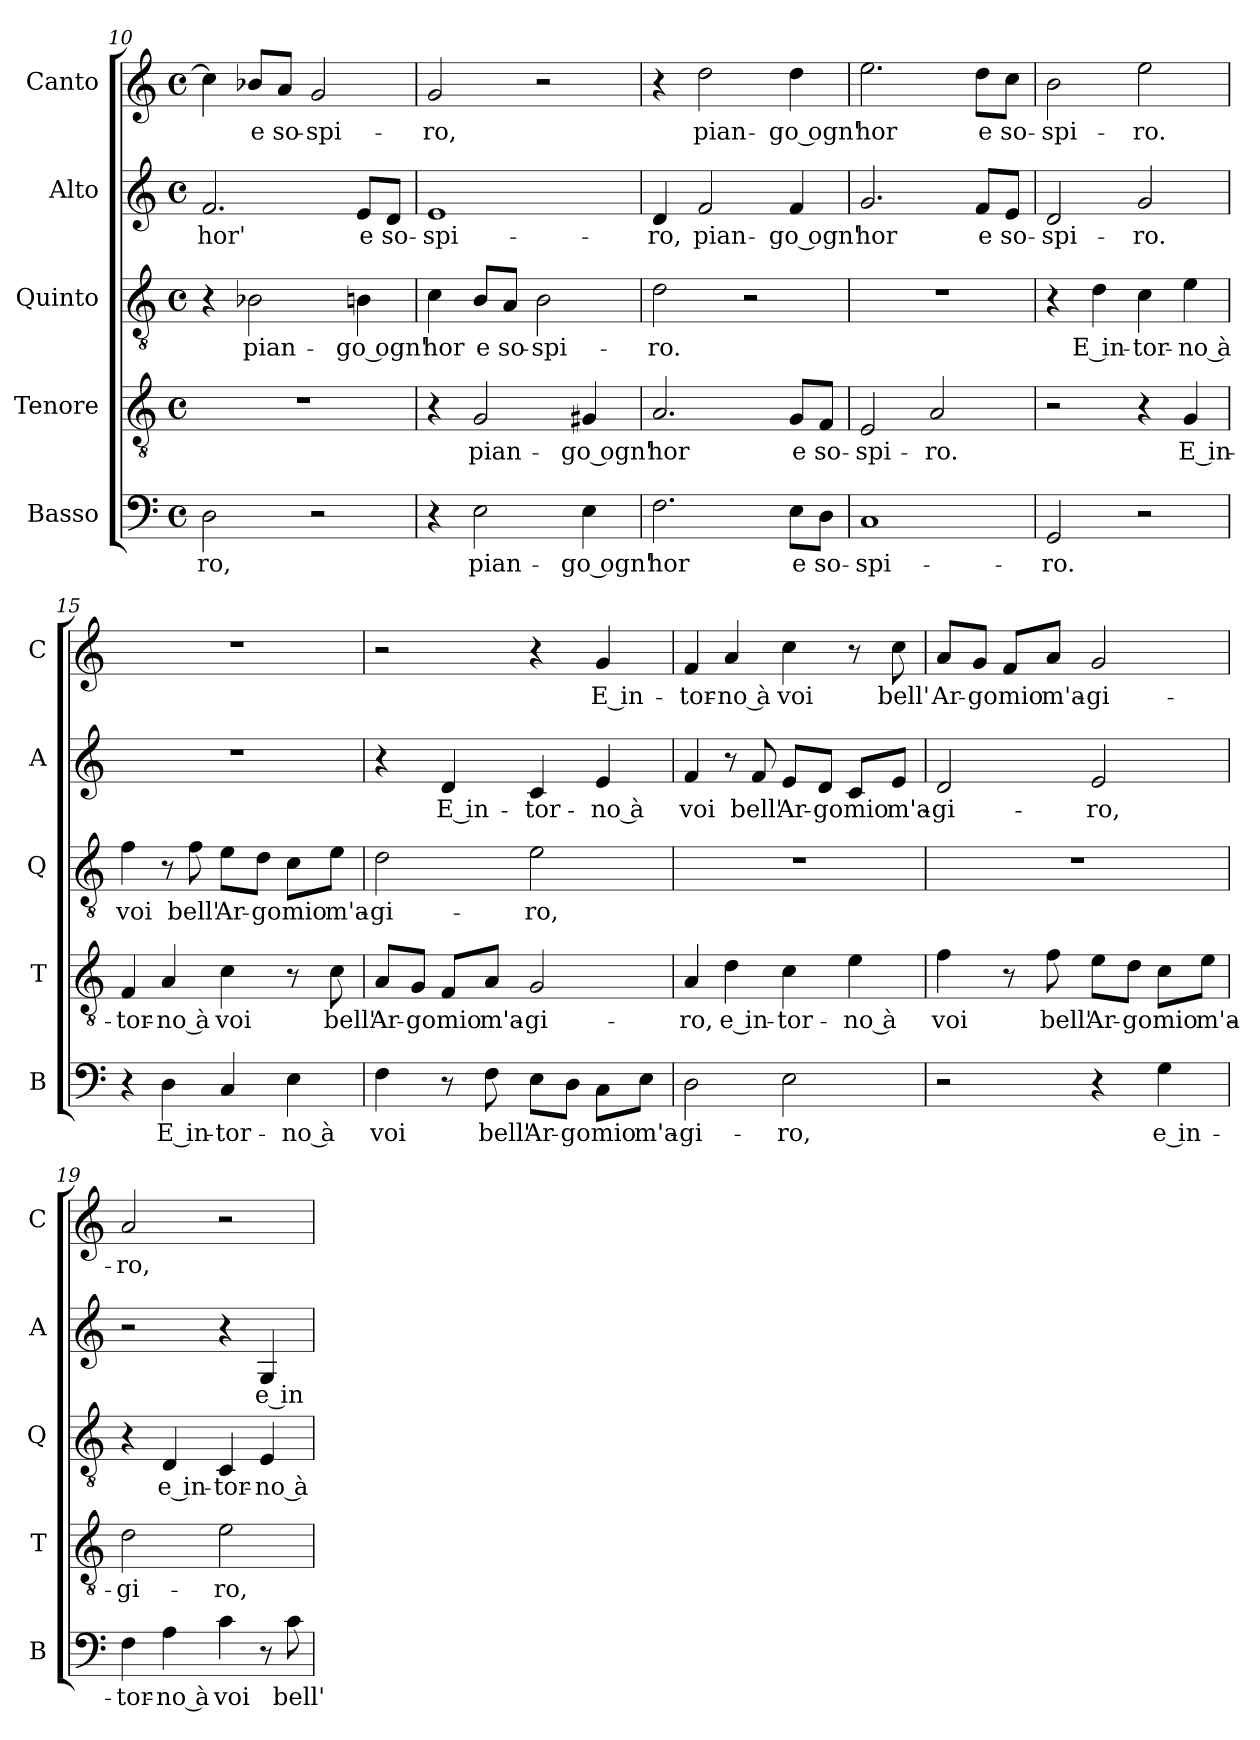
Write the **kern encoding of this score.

**kern	**text	**kern	**text	**kern	**text	**kern	**text	**kern	**text
*part5	*part5	*part4	*part4	*part3	*part3	*part2	*part2	*part1	*part1
*staff5	*staff5	*staff4	*staff4	*staff3	*staff3	*staff2	*staff2	*staff1	*staff1
*I"Basso	*	*I"Tenore	*	*I"Quinto	*	*I"Alto	*	*I"Canto	*
*I'B	*	*I'T	*	*I'Q	*	*I'A	*	*I'C	*
*clefF4	*	*clefGv2	*	*clefGv2	*	*clefG2	*	*clefG2	*
*k[]	*	*k[]	*	*k[]	*	*k[]	*	*k[]	*
*C:	*	*C:	*	*C:	*	*C:	*	*C:	*
*M4/4	*	*M4/4	*	*M4/4	*	*M4/4	*	*M4/4	*
*met(c)	*	*met(c)	*	*met(c)	*	*met(c)	*	*met(c)	*
=10	=10	=10	=10	=10	=10	=10	=10	=10	=10
!	!LO:LY:b	!	!	!	!	!	!LO:LY:b	!	!
2D\	-ro,	1r	.	4r	.	2.f/	hor'	4cc\]	.
!	!	!	!	!	!LO:LY:b	!	!	!	!LO:LY:b
.	.	.	.	2B-X\	pian-	.	.	8b-X/L	e
!	!	!	!	!	!	!	!	!	!LO:LY:b
.	.	.	.	.	.	.	.	8a/J	so-
!	!	!	!	!	!	!	!	!	!LO:LY:b
2r	.	.	.	.	.	.	.	2g/	-spi-
!	!	!	!	!	!LO:LY:b	!	!LO:LY:b	!	!
.	.	.	.	4Bn\	-go ogn'	8e/L	e	.	.
!	!	!	!	!	!	!	!LO:LY:b	!	!
.	.	.	.	.	.	8d/J	so-	.	.
=11	=11	=11	=11	=11	=11	=11	=11	=11	=11
!	!	!	!	!	!LO:LY:b	!	!LO:LY:b	!	!LO:LY:b
4r	.	4r	.	4c\	hor	1e	-spi-	2g/	-ro,
!	!LO:LY:b	!	!LO:LY:b	!	!LO:LY:b	!	!	!	!
2E\	pian-	2G/	pian-	8B/L	e	.	.	.	.
!	!	!	!	!	!LO:LY:b	!	!	!	!
.	.	.	.	8A/J	so-	.	.	.	.
!	!	!	!	!	!LO:LY:b	!	!	!	!
.	.	.	.	2B\	-spi-	.	.	2r	.
!	!LO:LY:b	!	!LO:LY:b	!	!	!	!	!	!
4E\	-go ogn'	4G#X/	-go ogn'	.	.	.	.	.	.
=12	=12	=12	=12	=12	=12	=12	=12	=12	=12
!	!LO:LY:b	!	!LO:LY:b	!	!LO:LY:b	!	!LO:LY:b	!	!
2.F\	hor	2.A/	hor	2d\	-ro.	4d/	-ro,	4r	.
!	!	!	!	!	!	!	!LO:LY:b	!	!LO:LY:b
.	.	.	.	.	.	2f/	pian-	2dd\	pian-
.	.	.	.	2r	.	.	.	.	.
!	!LO:LY:b	!	!LO:LY:b	!	!	!	!LO:LY:b	!	!LO:LY:b
8E\L	e	8G/L	e	.	.	4f/	-go ogn'	4dd\	-go ogn'
!	!LO:LY:b	!	!LO:LY:b	!	!	!	!	!	!
8D\J	so-	8F/J	so-	.	.	.	.	.	.
!!LO:PB:g=z
=13	=13	=13	=13	=13	=13	=13	=13	=13	=13
!	!LO:LY:b	!	!LO:LY:b	!	!	!	!LO:LY:b	!	!LO:LY:b
1C	-spi-	2E/	-spi-	1r	.	2.g/	hor	2.ee\	hor
!	!	!	!LO:LY:b	!	!	!	!	!	!
.	.	2A/	-ro.	.	.	.	.	.	.
!	!	!	!	!	!	!	!LO:LY:b	!	!LO:LY:b
.	.	.	.	.	.	8f/L	e	8dd\L	e
!	!	!	!	!	!	!	!LO:LY:b	!	!LO:LY:b
.	.	.	.	.	.	8e/J	so-	8cc\J	so-
=14	=14	=14	=14	=14	=14	=14	=14	=14	=14
!	!LO:LY:b	!	!	!	!	!	!LO:LY:b	!	!LO:LY:b
2GG/	-ro.	2r	.	4r	.	2d/	-spi-	2b\	-spi-
!	!	!	!	!	!LO:LY:b	!	!	!	!
.	.	.	.	4d\	E in-	.	.	.	.
!	!	!	!	!	!LO:LY:b	!	!LO:LY:b	!	!LO:LY:b
2r	.	4r	.	4c\	-tor-	2g/	-ro.	2ee\	-ro.
!	!	!	!LO:LY:b	!	!LO:LY:b	!	!	!	!
.	.	4G/	E in-	4e\	-no à	.	.	.	.
=15	=15	=15	=15	=15	=15	=15	=15	=15	=15
!	!	!	!LO:LY:b	!	!LO:LY:b	!	!	!	!
4r	.	4F/	-tor-	4f\	voi	1r	.	1r	.
!	!LO:LY:b	!	!LO:LY:b	!	!	!	!	!	!
4D\	E in-	4A/	-no à	8r	.	.	.	.	.
!	!	!	!	!	!LO:LY:b	!	!	!	!
.	.	.	.	8f\	bell'	.	.	.	.
!	!LO:LY:b	!	!LO:LY:b	!	!LO:LY:b	!	!	!	!
4C/	-tor-	4c\	voi	8e\L	Ar-	.	.	.	.
!	!	!	!	!	!LO:LY:b	!	!	!	!
.	.	.	.	8d\J	-go	.	.	.	.
!	!LO:LY:b	!	!	!	!LO:LY:b	!	!	!	!
4E\	-no à	8r	.	8c\L	mio	.	.	.	.
!	!	!	!LO:LY:b	!	!LO:LY:b	!	!	!	!
.	.	8c\	bell'	8e\J	m'a-	.	.	.	.
=16	=16	=16	=16	=16	=16	=16	=16	=16	=16
!	!LO:LY:b	!	!LO:LY:b	!	!LO:LY:b	!	!	!	!
4F\	voi	8A/L	Ar-	2d\	-gi-	4r	.	2r	.
!	!	!	!LO:LY:b	!	!	!	!	!	!
.	.	8G/J	-go	.	.	.	.	.	.
!	!	!	!LO:LY:b	!	!	!	!LO:LY:b	!	!
8r	.	8F/L	mio	.	.	4d/	E in-	.	.
!	!LO:LY:b	!	!LO:LY:b	!	!	!	!	!	!
8F\	bell'	8A/J	m'a-	.	.	.	.	.	.
!	!LO:LY:b	!	!LO:LY:b	!	!LO:LY:b	!	!LO:LY:b	!	!
8E\L	Ar-	2G/	-gi-	2e\	-ro,	4c/	-tor-	4r	.
!	!LO:LY:b	!	!	!	!	!	!	!	!
8D\J	-go	.	.	.	.	.	.	.	.
!	!LO:LY:b	!	!	!	!	!	!LO:LY:b	!	!LO:LY:b
8C\L	mio	.	.	.	.	4e/	-no à	4g/	E in-
!	!LO:LY:b	!	!	!	!	!	!	!	!
8E\J	m'a-	.	.	.	.	.	.	.	.
=17	=17	=17	=17	=17	=17	=17	=17	=17	=17
!	!LO:LY:b	!	!LO:LY:b	!	!	!	!LO:LY:b	!	!LO:LY:b
2D\	-gi-	4A/	-ro,	1r	.	4f/	voi	4f/	-tor-
!	!	!	!LO:LY:b	!	!	!	!	!	!LO:LY:b
.	.	4d\	e in-	.	.	8r	.	4a/	-no à
!	!	!	!	!	!	!	!LO:LY:b	!	!
.	.	.	.	.	.	8f/	bell'	.	.
!	!LO:LY:b	!	!LO:LY:b	!	!	!	!LO:LY:b	!	!LO:LY:b
2E\	-ro,	4c\	-tor-	.	.	8e/L	Ar-	4cc\	voi
!	!	!	!	!	!	!	!LO:LY:b	!	!
.	.	.	.	.	.	8d/J	-go	.	.
!	!	!	!LO:LY:b	!	!	!	!LO:LY:b	!	!
.	.	4e\	-no à	.	.	8c/L	mio	8r	.
!	!	!	!	!	!	!	!LO:LY:b	!	!LO:LY:b
.	.	.	.	.	.	8e/J	m'a-	8cc\	bell'
!!LO:LB:g=z
=18	=18	=18	=18	=18	=18	=18	=18	=18	=18
!	!	!	!LO:LY:b	!	!	!	!LO:LY:b	!	!LO:LY:b
2r	.	4f\	voi	1r	.	2d/	-gi-	8a/L	Ar-
!	!	!	!	!	!	!	!	!	!LO:LY:b
.	.	.	.	.	.	.	.	8g/J	-go
!	!	!	!	!	!	!	!	!	!LO:LY:b
.	.	8r	.	.	.	.	.	8f/L	mio
!	!	!	!LO:LY:b	!	!	!	!	!	!LO:LY:b
.	.	8f\	bell'	.	.	.	.	8a/J	m'a-
!	!	!	!LO:LY:b	!	!	!	!LO:LY:b	!	!LO:LY:b
4r	.	8e\L	Ar-	.	.	2e/	-ro,	2g/	-gi-
!	!	!	!LO:LY:b	!	!	!	!	!	!
.	.	8d\J	-go	.	.	.	.	.	.
!	!LO:LY:b	!	!LO:LY:b	!	!	!	!	!	!
4G\	e in-	8c\L	mio	.	.	.	.	.	.
!	!	!	!LO:LY:b	!	!	!	!	!	!
.	.	8e\J	m'a-	.	.	.	.	.	.
=19	=19	=19	=19	=19	=19	=19	=19	=19	=19
!	!LO:LY:b	!	!LO:LY:b	!	!	!	!	!	!LO:LY:b
4F\	-tor-	2d\	-gi-	4r	.	2r	.	2a/	-ro,
!	!LO:LY:b	!	!	!	!LO:LY:b	!	!	!	!
4A\	-no à	.	.	4D/	e in-	.	.	.	.
!	!LO:LY:b	!	!LO:LY:b	!	!LO:LY:b	!	!	!	!
4c\	voi	2e\	-ro,	4C/	-tor-	4r	.	2r	.
!	!	!	!	!	!LO:LY:b	!	!LO:LY:b	!	!
8r	.	.	.	4E/	-no à	4G/	e in-	.	.
!	!LO:LY:b	!	!	!	!	!	!	!	!
8c\	bell'	.	.	.	.	.	.	.	.
=	=	=	=	=	=	=	=	=	=
*-	*-	*-	*-	*-	*-	*-	*-	*-	*-
